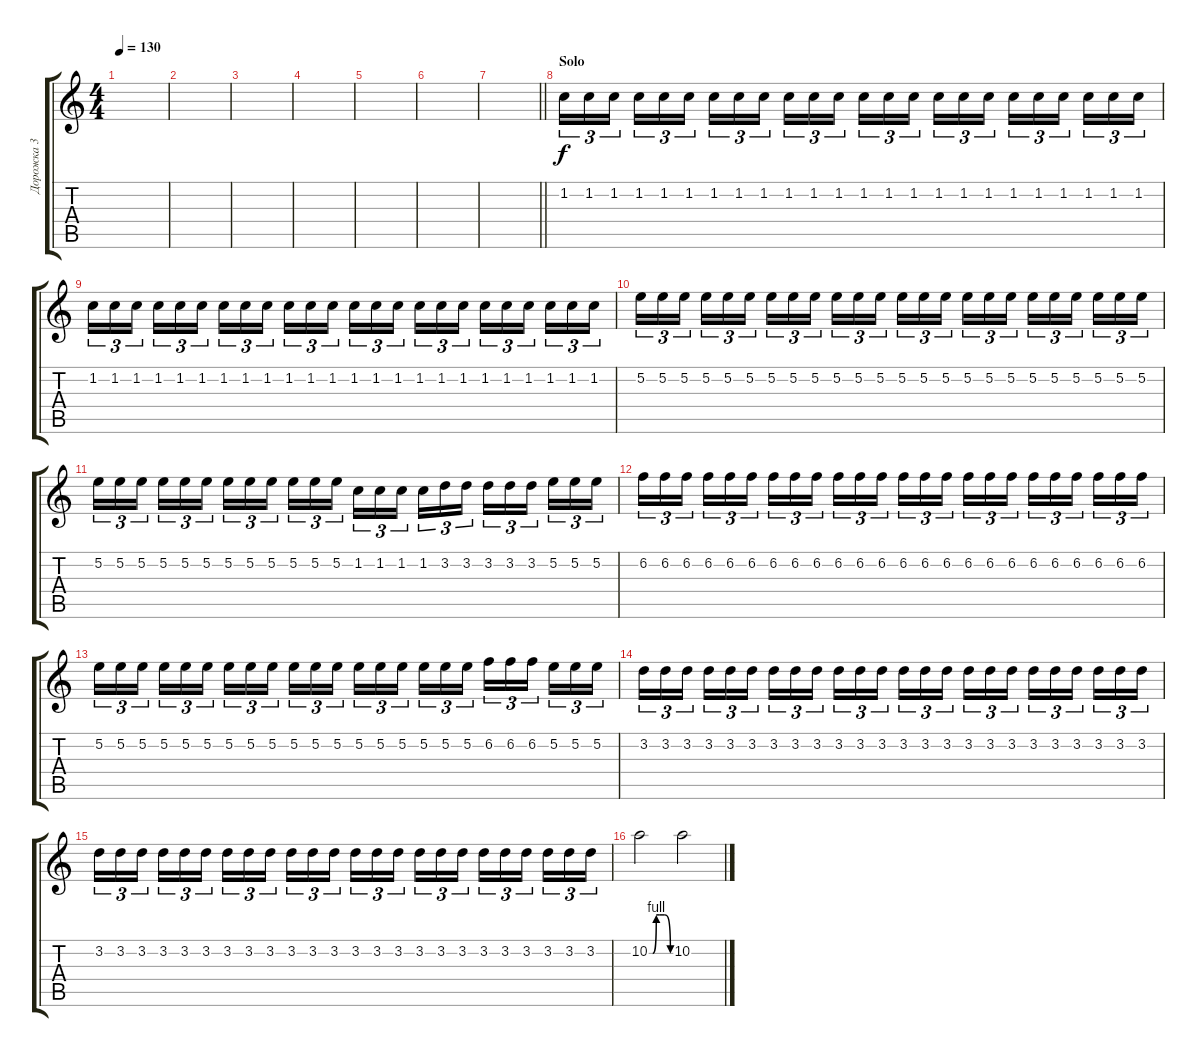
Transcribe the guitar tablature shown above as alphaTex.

\track ("Дорожка 3" "Дорожка 3") {instrument acousticguitarsteel}
\staff {score tabs}
\tuning (E4 B3 G3 D3 A2 E2) {hide}
\ts (4 4)
\tempo 130
\clef g2
\ks c
|
|
|
|
|
|
\barLineRight lightlight
|
\section ("" "Solo")
1.2.16{tu (3 2)} 1.2.16{tu (3 2)} 1.2.16{tu (3 2) beam splitsecondary} 1.2.16{tu (3 2)} 1.2.16{tu (3 2)} 1.2.16{tu (3 2)} 1.2.16{tu (3 2)} 1.2.16{tu (3 2)} 1.2.16{tu (3 2) beam splitsecondary} 1.2.16{tu (3 2)} 1.2.16{tu (3 2)} 1.2.16{tu (3 2)} 1.2.16{tu (3 2)} 1.2.16{tu (3 2)} 1.2.16{tu (3 2) beam splitsecondary} 1.2.16{tu (3 2)} 1.2.16{tu (3 2)} 1.2.16{tu (3 2)} 1.2.16{tu (3 2)} 1.2.16{tu (3 2)} 1.2.16{tu (3 2) beam splitsecondary} 1.2.16{tu (3 2)} 1.2.16{tu (3 2)} 1.2.16{tu (3 2)} |
1.2.16{tu (3 2)} 1.2.16{tu (3 2)} 1.2.16{tu (3 2) beam splitsecondary} 1.2.16{tu (3 2)} 1.2.16{tu (3 2)} 1.2.16{tu (3 2)} 1.2.16{tu (3 2)} 1.2.16{tu (3 2)} 1.2.16{tu (3 2) beam splitsecondary} 1.2.16{tu (3 2)} 1.2.16{tu (3 2)} 1.2.16{tu (3 2)} 1.2.16{tu (3 2)} 1.2.16{tu (3 2)} 1.2.16{tu (3 2) beam splitsecondary} 1.2.16{tu (3 2)} 1.2.16{tu (3 2)} 1.2.16{tu (3 2)} 1.2.16{tu (3 2)} 1.2.16{tu (3 2)} 1.2.16{tu (3 2) beam splitsecondary} 1.2.16{tu (3 2)} 1.2.16{tu (3 2)} 1.2.16{tu (3 2)} |
5.2.16{tu (3 2)} 5.2.16{tu (3 2)} 5.2.16{tu (3 2) beam splitsecondary} 5.2.16{tu (3 2)} 5.2.16{tu (3 2)} 5.2.16{tu (3 2)} 5.2.16{tu (3 2)} 5.2.16{tu (3 2)} 5.2.16{tu (3 2) beam splitsecondary} 5.2.16{tu (3 2)} 5.2.16{tu (3 2)} 5.2.16{tu (3 2)} 5.2.16{tu (3 2)} 5.2.16{tu (3 2)} 5.2.16{tu (3 2) beam splitsecondary} 5.2.16{tu (3 2)} 5.2.16{tu (3 2)} 5.2.16{tu (3 2)} 5.2.16{tu (3 2)} 5.2.16{tu (3 2)} 5.2.16{tu (3 2) beam splitsecondary} 5.2.16{tu (3 2)} 5.2.16{tu (3 2)} 5.2.16{tu (3 2)} |
5.2.16{tu (3 2)} 5.2.16{tu (3 2)} 5.2.16{tu (3 2) beam splitsecondary} 5.2.16{tu (3 2)} 5.2.16{tu (3 2)} 5.2.16{tu (3 2)} 5.2.16{tu (3 2)} 5.2.16{tu (3 2)} 5.2.16{tu (3 2) beam splitsecondary} 5.2.16{tu (3 2)} 5.2.16{tu (3 2)} 5.2.16{tu (3 2)} 1.2.16{tu (3 2)} 1.2.16{tu (3 2)} 1.2.16{tu (3 2) beam splitsecondary} 1.2.16{tu (3 2)} 3.2.16{tu (3 2)} 3.2.16{tu (3 2)} 3.2.16{tu (3 2)} 3.2.16{tu (3 2)} 3.2.16{tu (3 2) beam splitsecondary} 5.2.16{tu (3 2)} 5.2.16{tu (3 2)} 5.2.16{tu (3 2)} |
6.2.16{tu (3 2)} 6.2.16{tu (3 2)} 6.2.16{tu (3 2) beam splitsecondary} 6.2.16{tu (3 2)} 6.2.16{tu (3 2)} 6.2.16{tu (3 2)} 6.2.16{tu (3 2)} 6.2.16{tu (3 2)} 6.2.16{tu (3 2) beam splitsecondary} 6.2.16{tu (3 2)} 6.2.16{tu (3 2)} 6.2.16{tu (3 2)} 6.2.16{tu (3 2)} 6.2.16{tu (3 2)} 6.2.16{tu (3 2) beam splitsecondary} 6.2.16{tu (3 2)} 6.2.16{tu (3 2)} 6.2.16{tu (3 2)} 6.2.16{tu (3 2)} 6.2.16{tu (3 2)} 6.2.16{tu (3 2) beam splitsecondary} 6.2.16{tu (3 2)} 6.2.16{tu (3 2)} 6.2.16{tu (3 2)} |
5.2.16{tu (3 2)} 5.2.16{tu (3 2)} 5.2.16{tu (3 2) beam splitsecondary} 5.2.16{tu (3 2)} 5.2.16{tu (3 2)} 5.2.16{tu (3 2)} 5.2.16{tu (3 2)} 5.2.16{tu (3 2)} 5.2.16{tu (3 2) beam splitsecondary} 5.2.16{tu (3 2)} 5.2.16{tu (3 2)} 5.2.16{tu (3 2)} 5.2.16{tu (3 2)} 5.2.16{tu (3 2)} 5.2.16{tu (3 2) beam splitsecondary} 5.2.16{tu (3 2)} 5.2.16{tu (3 2)} 5.2.16{tu (3 2)} 6.2.16{tu (3 2)} 6.2.16{tu (3 2)} 6.2.16{tu (3 2) beam splitsecondary} 5.2.16{tu (3 2)} 5.2.16{tu (3 2)} 5.2.16{tu (3 2)} |
3.2.16{tu (3 2)} 3.2.16{tu (3 2)} 3.2.16{tu (3 2) beam splitsecondary} 3.2.16{tu (3 2)} 3.2.16{tu (3 2)} 3.2.16{tu (3 2)} 3.2.16{tu (3 2)} 3.2.16{tu (3 2)} 3.2.16{tu (3 2) beam splitsecondary} 3.2.16{tu (3 2)} 3.2.16{tu (3 2)} 3.2.16{tu (3 2)} 3.2.16{tu (3 2)} 3.2.16{tu (3 2)} 3.2.16{tu (3 2) beam splitsecondary} 3.2.16{tu (3 2)} 3.2.16{tu (3 2)} 3.2.16{tu (3 2)} 3.2.16{tu (3 2)} 3.2.16{tu (3 2)} 3.2.16{tu (3 2) beam splitsecondary} 3.2.16{tu (3 2)} 3.2.16{tu (3 2)} 3.2.16{tu (3 2)} |
3.2.16{tu (3 2)} 3.2.16{tu (3 2)} 3.2.16{tu (3 2) beam splitsecondary} 3.2.16{tu (3 2)} 3.2.16{tu (3 2)} 3.2.16{tu (3 2)} 3.2.16{tu (3 2)} 3.2.16{tu (3 2)} 3.2.16{tu (3 2) beam splitsecondary} 3.2.16{tu (3 2)} 3.2.16{tu (3 2)} 3.2.16{tu (3 2)} 3.2.16{tu (3 2)} 3.2.16{tu (3 2)} 3.2.16{tu (3 2) beam splitsecondary} 3.2.16{tu (3 2)} 3.2.16{tu (3 2)} 3.2.16{tu (3 2)} 3.2.16{tu (3 2)} 3.2.16{tu (3 2)} 3.2.16{tu (3 2) beam splitsecondary} 3.2.16{tu (3 2)} 3.2.16{tu (3 2)} 3.2.16{tu (3 2)} |
10.2{be (custom 0 0 10 0 20 4 30 4 44 4 60 0)}.2 10.2.2
